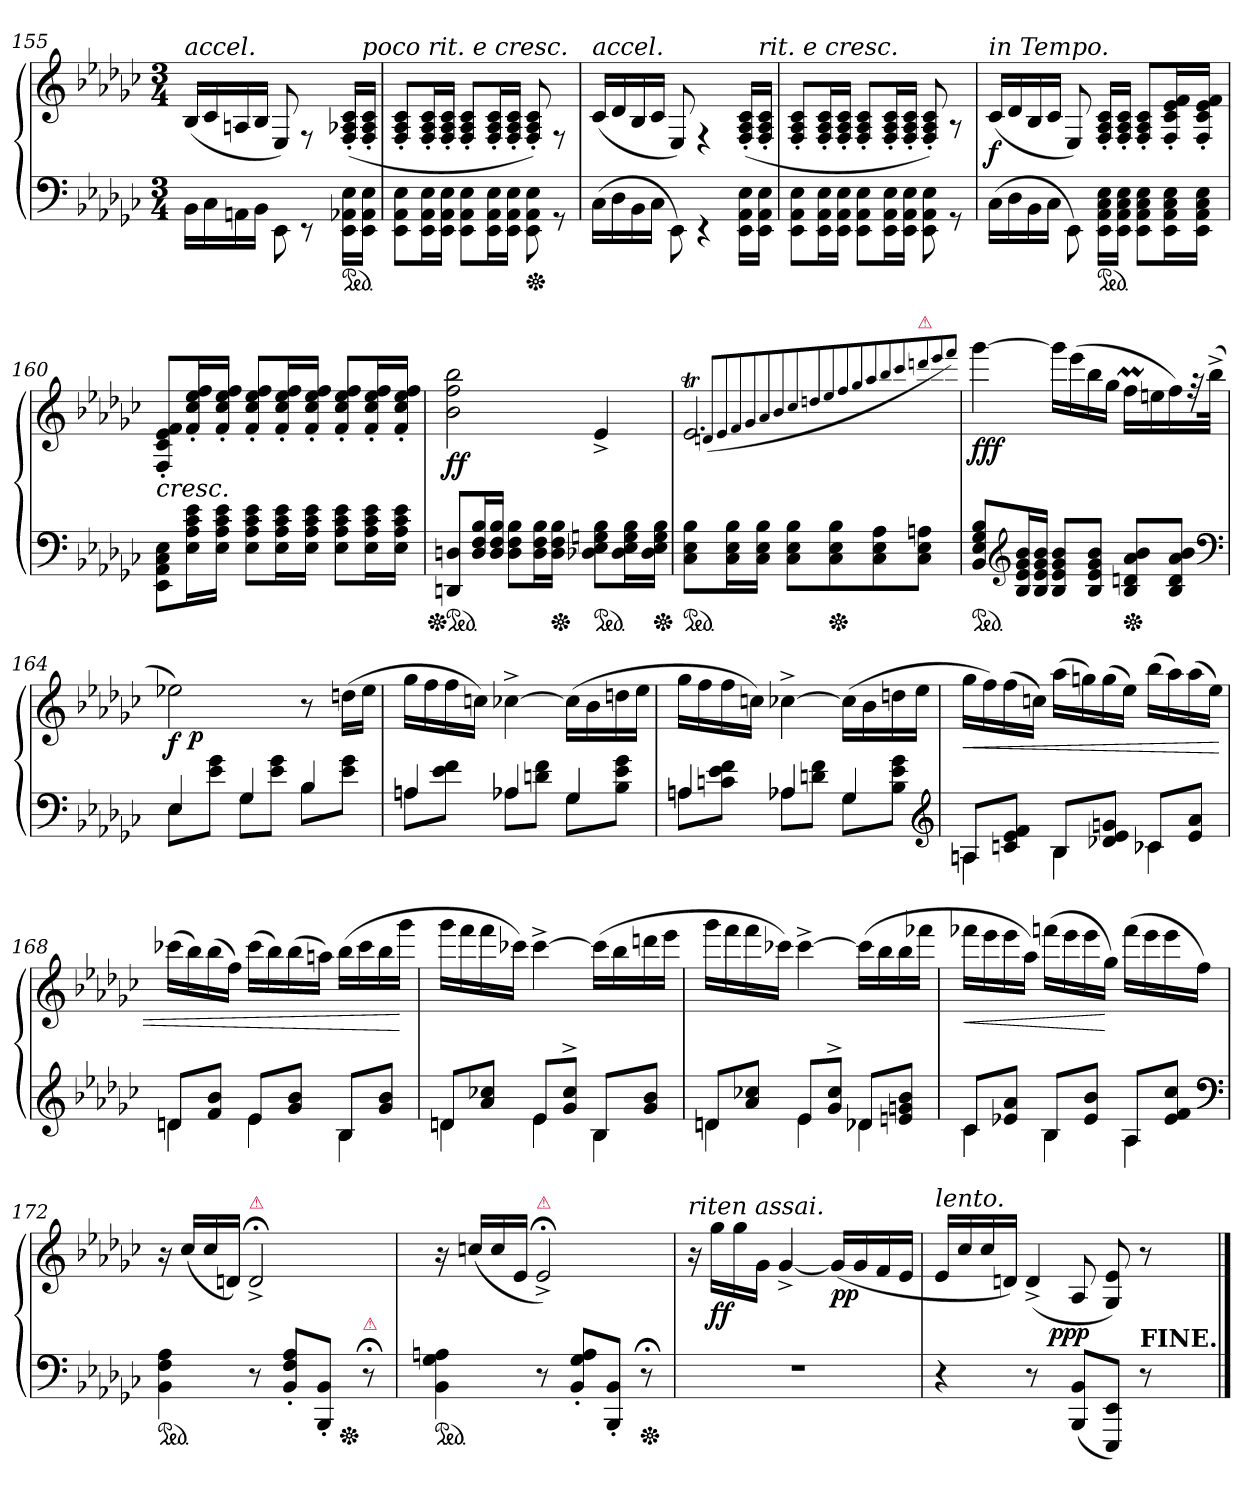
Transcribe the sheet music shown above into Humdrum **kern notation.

**kern	**kern	**dynam
*part1	*part1	*part1
*staff2	*staff1	*staff1/2
*clefF4	*clefG2	*
*k[b-e-a-d-g-c-]	*k[b-e-a-d-g-c-]	*
*M3/4	*M3/4	*
=155	=155	=155
!	!LO:TX:a:i:t=accel.	!
16BB-\LL	(>16B-/LL	.
16C-\	16c-/	.
16AAn\	16An/	.
16BB-\JJ	16B-/JJ	.
8EE-\	8E-/)	.
!LO:N:vis=8	!LO:N:vis=8	!
4rEE	4rF	.
*ped	*	*
16EE-\ 16AA-X\ 16E-\LL	(>16F'>/ 16A-X'>/ 16c-'>/LL	.
!	!LO:TX:a:i:t=poco rit. e cresc.	!
16EE-\ 16AA-\ 16E-\JJ	16F'>/ 16A-'>/ 16c-'>/JJ	.
=156	=156	=156
8EE-\ 8AA-\ 8E-\L	8F'>/ 8A-'>/ 8c-'>/L	.
16EE-\ 16AA-\ 16E-\L	16F'>/ 16A-'>/ 16c-'>/L	.
16EE-\ 16AA-\ 16E-\JJ	16F'>/ 16A-'>/ 16c-'>/JJ	.
8EE-\ 8AA-\ 8E-\L	8F'>/ 8A-'>/ 8c-'>/L	.
16EE-\ 16AA-\ 16E-\L	16F'>/ 16A-'>/ 16c-'>/L	.
16EE-\ 16AA-\ 16E-\JJ	16F'>/ 16A-'>/ 16c-'>/JJ	.
*Xped	*	*
8EE-\ 8AA-\ 8E-\	8F'>/ 8A-'>/ 8c-'>/)	.
8rGG	8rF	.
=157	=157	=157
!	!LO:TX:a:i:t=accel.	!
(<16C-\LL	(>16c-/LL	.
16D-\	16d-/	.
16BB-\	16B-/	.
16C-\JJ	16c-/JJ	.
8EE-\)	8E-/)	.
4rEE	4rF	.
16EE-\ 16AA-\ 16E-\LL	(>16F'>/ 16A-'>/ 16c-'>/LL	.
!	!LO:TX:a:i:t=rit. e cresc.	!
16EE-\ 16AA-\ 16E-\JJ	16F'>/ 16A-'>/ 16c-'>/JJ	.
=158	=158	=158
8EE-\ 8AA-\ 8E-\L	8F'>/ 8A-'>/ 8c-'>/L	.
16EE-\ 16AA-\ 16E-\L	16F'>/ 16A-'>/ 16c-'>/L	.
16EE-\ 16AA-\ 16E-\JJ	16F'>/ 16A-'>/ 16c-'>/JJ	.
8EE-\ 8AA-\ 8E-\L	8F'>/ 8A-'>/ 8c-'>/L	.
16EE-\ 16AA-\ 16E-\L	16F'>/ 16A-'>/ 16c-'>/L	.
16EE-\ 16AA-\ 16E-\JJ	16F'>/ 16A-'>/ 16c-'>/JJ	.
8EE-\ 8AA-\ 8E-\	8F'>/ 8A-'>/ 8c-'>/)	.
8rGG	8rA	.
=159	=159	=159
!	!LO:TX:a:i:t=in Tempo.	!
!	!	!LO:DY:b
(<16C-\LL	(>16c-/LL	f
16D-\	16d-/	.
16BB-\	16B-/	.
16C-\JJ	16c-/JJ	.
8EE-\)	8E-/)	.
*ped	*	*
16EE-\ 16AA-\ 16C-\ 16E-\LL	16F'>/ 16A-'>/ 16c-'>/LL	.
16EE-\ 16AA-\ 16C-\ 16E-\JJ	16F'>/ 16A-'>/ 16c-'>/JJ	.
8EE-\ 8AA-\ 8C-\ 8E-\L	8F'>/ 8A-'>/ 8c-'>/L	.
16EE-\ 16AA-\ 16C-\ 16E-\L	16F'>/ 16c-'>/ 16e-'>/ 16f'>/L	.
16EE-\ 16AA-\ 16C-\ 16E-\JJ	16F'>/ 16c-'>/ 16e-'>/ 16f'>/JJ	.
=160	=160	=160
!	!LO:TX:b:i:t=cresc.	!
8EE-\ 8AA-\ 8C-\ 8E-\L	8F'/ 8c-'/ 8e-'/ 8f'/L	.
16E- 16A- 16c- 16e-L	16f'/ 16cc-'/ 16ee-'/ 16ff'/L	.
16E- 16A- 16c- 16e-JJ	16f'/ 16cc-'/ 16ee-'/ 16ff'/JJ	.
8E- 8A- 8c- 8e-L	8f'/ 8cc-'/ 8ee-'/ 8ff'/L	.
16E- 16A- 16c- 16e-L	16f'/ 16cc-'/ 16ee-'/ 16ff'/L	.
16E- 16A- 16c- 16e-JJ	16f'/ 16cc-'/ 16ee-'/ 16ff'/JJ	.
8E- 8A- 8c- 8e-L	8f'/ 8cc-'/ 8ee-'/ 8ff'/L	.
16E- 16A- 16c- 16e-L	16f'/ 16cc-'/ 16ee-'/ 16ff'/L	.
16E- 16A- 16c- 16e-JJ	16f'/ 16cc-'/ 16ee-'/ 16ff'/JJ	.
=161	=161	=161
!	!	!LO:DY:b
*Xped	*	*
*ped	*	*
8DDn 8DnL	2b- 2ff 2bb-	ff
16D 16F 16B-L	.	.
16D 16F 16B-JJ	.	.
8D 8F 8B-L	.	.
16D 16F 16B-L	.	.
*Xped	*	*
16D 16F 16B-JJ	.	.
*ped	*	*
8D-X 8E- 8Gn 8B-L	4e-^>	.
16D- 16E- 16G 16B-L	.	.
*Xped	*	*
16D- 16E- 16G 16B-JJ	.	.
=162	=162	=162
*	*^	*
*ped	*	*	*
8C- 8E- 8B-L	2.e-T	2ryy	.
16C- 16E- 16B-L	.	.	.
16C- 16E- 16B-JJ	.	.	.
8C- 8E- 8B-L	.	.	.
*Xped	*	*	*
8C- 8E- 8B-	.	.	.
8C- 8E- 8A-	.	8ryy	.
!	!	!LO:TX:a:color=crimson:t=⚠	!
8C- 8E- 8AnJ	.	8ryy	.
.	(<8qqdn/L	.	.
.	8qqe-/	.	.
.	8qqf/	.	.
.	8qqg-/	.	.
.	8qqa-/	.	.
.	8qqb-/	.	.
.	8qqcc-/	.	.
.	8qqddn/	.	.
.	8qqee-/	.	.
.	8qqff/	.	.
.	8qqgg-/	.	.
.	8qqaa-/	.	.
.	8qqbb-/	.	.
.	8qqccc-/	.	.
.	8qqdddn/	.	.
.	8qqeee-/	.	.
.	8qqfff/J)	.	.
.	.	.	[ [
=163	=163	=163	=163
!	!	!	!LO:DY:b
*	*v	*v	*
*ped	*	*
8BB- 8E- 8G- 8B-L	[4ggg-	fff
*clefG2	*	*
16B- 16e- 16g- 16b-L	.	.
16B- 16e- 16g- 16b-JJ	.	.
8B- 8e- 8g- 8b-L	16ggg-LL]	.
.	(>16eee-	.
8B- 8e- 8g- 8b-J	16bb-	.
.	16gg-JJ	.
*Xped	*	*
8B- 8dn 8a- 8b-L	16ffmLL	.
.	16een	.
8B- 8d 8a- 8b-J	16ff)	.
.	32rff	.
.	(>32bb-^<JJk	.
*clefF4	*	*
=164	=164	=164
*^	*	*
!	!	!	!LO:DY:b
*	*	*^	*
4E-/	8E-L	2ee-X)	16ryy	f
!	!	!	!	!LO:DY:b
.	.	.	2ryy	p
.	8e- 8g-J	.	.	.
4G-/	8G-L	.	.	.
.	8e- 8g-J	.	.	.
4B-/	8B-L	8r	.	.
.	.	.	8.ryy	.
.	8e- 8g-J	(>16ddn\LL	.	.
.	.	16ee-\JJ	.	.
*	*	*v	*v	*
=165	=165	=165	=165
8AnL	4An/	16gg-LL	.
.	.	16ff	.
8e-\ 8f\J	.	16ff	.
.	.	16ccnJJ)	.
8A-XL	4A-X/	[4cc-X^<\	.
8dn\ 8f\J	.	.	.
8G-L	4G-/	(>16cc-LL]	.
.	.	16b-	.
8B-\ 8e-\ 8g-\J	.	16ddn	.
.	.	16ee-JJ	.
=166	=166	=166	=166
8AnL	4An/	16gg-LL	.
.	.	16ff	.
8cn\ 8e-\ 8f\J	.	16ff	.
.	.	16ccnJJ)	.
8A-XL	4A-X/	[4cc-X^<\	.
8dn\ 8f\J	.	.	.
8G-L	4G-/	(>16cc-LL]	.
.	.	16b-	.
8B-\ 8e-\ 8g-\J	.	16ddn	.
.	.	16ee-JJ	.
*clefG2	*	*	*
=167	=167	=167	=167
!	!	!	!LO:HP:b
8AnL	4An	16gg-LL	<
.	.	16ff)	.
8cn 8e- 8fJ	.	(>16ff	.
.	.	16ccnJJ)	.
8B-L	4B-	(>16aa-LL	.
.	.	16ggn)	.
8d-X 8e- 8gnJ	.	(>16gg	.
.	.	16ee-JJ)	.
8c-XL	4c-X	(>16bb-LL	.
.	.	16aa-)	.
8e- 8a-J	.	(>16aa-	.
.	.	16ee-JJ)	.
=168	=168	=168	=168
8dnL	4dn	(>16ccc-XLL	.
.	.	16bb-)	.
8f 8b-J	.	(>16bb-	.
.	.	16ffJJ)	.
8e-L	4e-	(>16ccc-LL	.
.	.	16bb-)	.
8g- 8b-J	.	(>16bb-	.
.	.	16aanJJ)	.
8B-L	4B-	(>16bb-LL	.
.	.	16ccc-	.
8g- 8b-J	.	16bb-	.
.	.	16ggg-JJ	[
=169	=169	=169	=169
8dnL	4dn\	16ggg-LL	.
.	.	16fff	.
8a- 8cc-XJ	.	16fff	.
.	.	16ccc-XJJ)	.
8e-L	4e-\	[4ccc-^<\	.
8g-^> 8cc-^>J	.	.	.
8B-L	4B-\	(>16ccc-LL]	.
.	.	16bb-	.
8g- 8b-J	.	16dddn	.
.	.	16eee-JJ	.
=170	=170	=170	=170
8dnL	4dn\	16ggg-LL	.
.	.	16fff	.
8a- 8cc-XJ	.	16fff	.
.	.	16ccc-XJJ)	.
8e-L	4e-\	[4ccc-^<	.
8g-^> 8cc-^>J	.	.	.
8d-XL	4d-X\	(>16ccc-LL]	.
.	.	16bb-	.
8en 8gn 8b-J	.	16bb-	.
.	.	16fff-XJJ	.
=171	=171	=171	=171
!	!	!	!LO:HP:b
8c-L	4c-	16fff-XLL	<
.	.	16eee-	.
8e-X 8a-J	.	16eee-	.
.	.	16aa-JJ)	.
8B-L	4B-	(>16fffnLL	.
.	.	16eee-	.
8e- 8b-J	.	16eee-	.
.	.	16gg-JJ)	[
8A-L	4A-	(>16fffLL	.
.	.	16eee-	.
8e- 8f 8cc-J	.	16eee-	.
.	.	16ffJJ)	.
*v	*v	*	*
*clefF4	*	*
=172	=172	=172
!	!LO:TX:b:i:t=cresc.	!
!	!LO:TX:a:i:t=acceler. e stretto.	!
*ped	*	*
*	*^	*
4BB-\ 4F\ 4A-\	16r	2ryy	.
.	(16cc-LL	.	.
.	16cc-	.	.
.	16dnJJ)	.	.
!	!LO:TX:a:color=crimson:t=⚠	!	!
8r	2d;<^>	.	.
8BB-' 8F' 8A-'L	.	.	.
8BBB-' 8BB-'J	.	16ryy	.
*Xped	*	*	*
.	.	8.ryy	.
!LO:TX:a:color=crimson:t=⚠	!	!	!
8r;	.	.	.
*	*v	*v	*
=173	=173	=173
*ped	*	*
4BB-\ 4G-\ 4An\	16r	.
.	(<16ccnLL	.
.	16cc	.
.	16e-JJ	.
!	!LO:TX:a:color=crimson:t=⚠	!
8r	2e-;<^>)	.
8BB-'/ 8G-'/ 8A'/L	.	.
8BBB-' 8BB-'J	.	.
!LO:TX:a:color=crimson:t=⚠	!	!
*Xped	*	*
8r;	.	.
=174	=174	=174
!	!LO:TX:a:i:t=riten assai.	!
2.rF	16r	.
!	!	!LO:DY:b
.	16gg-LL	ff
.	16gg-	.
.	16g-JJ	.
.	[4g-^<	.
!	!	!LO:DY:b
.	(<16g-LL]	pp
.	16g-	.
.	16f	.
.	16e-JJ	.
=175	=175	=175
*	*^	*
!	!LO:TX:a:i:t=lento.	!	!
4r	16e-LL	4ryy	.
.	16cc-	.	.
.	16cc-	.	.
.	16dnJJ)	.	.
!	!LO:N:vis=4	!	!
8r	(<8d^>	16ryy	.
!	!	!	!LO:DY:b
.	.	4..ryy	ppp
(<8BBB- 8BB-L	8A-	.	.
8EEE- 8EE-J)	8G-/ 8e-/)	.	.
!LO:TX:a:B:t=FINE.	!	!	!
8r	8r	.	.
*	*v	*v	*
==	==	==
*-	*-	*-
